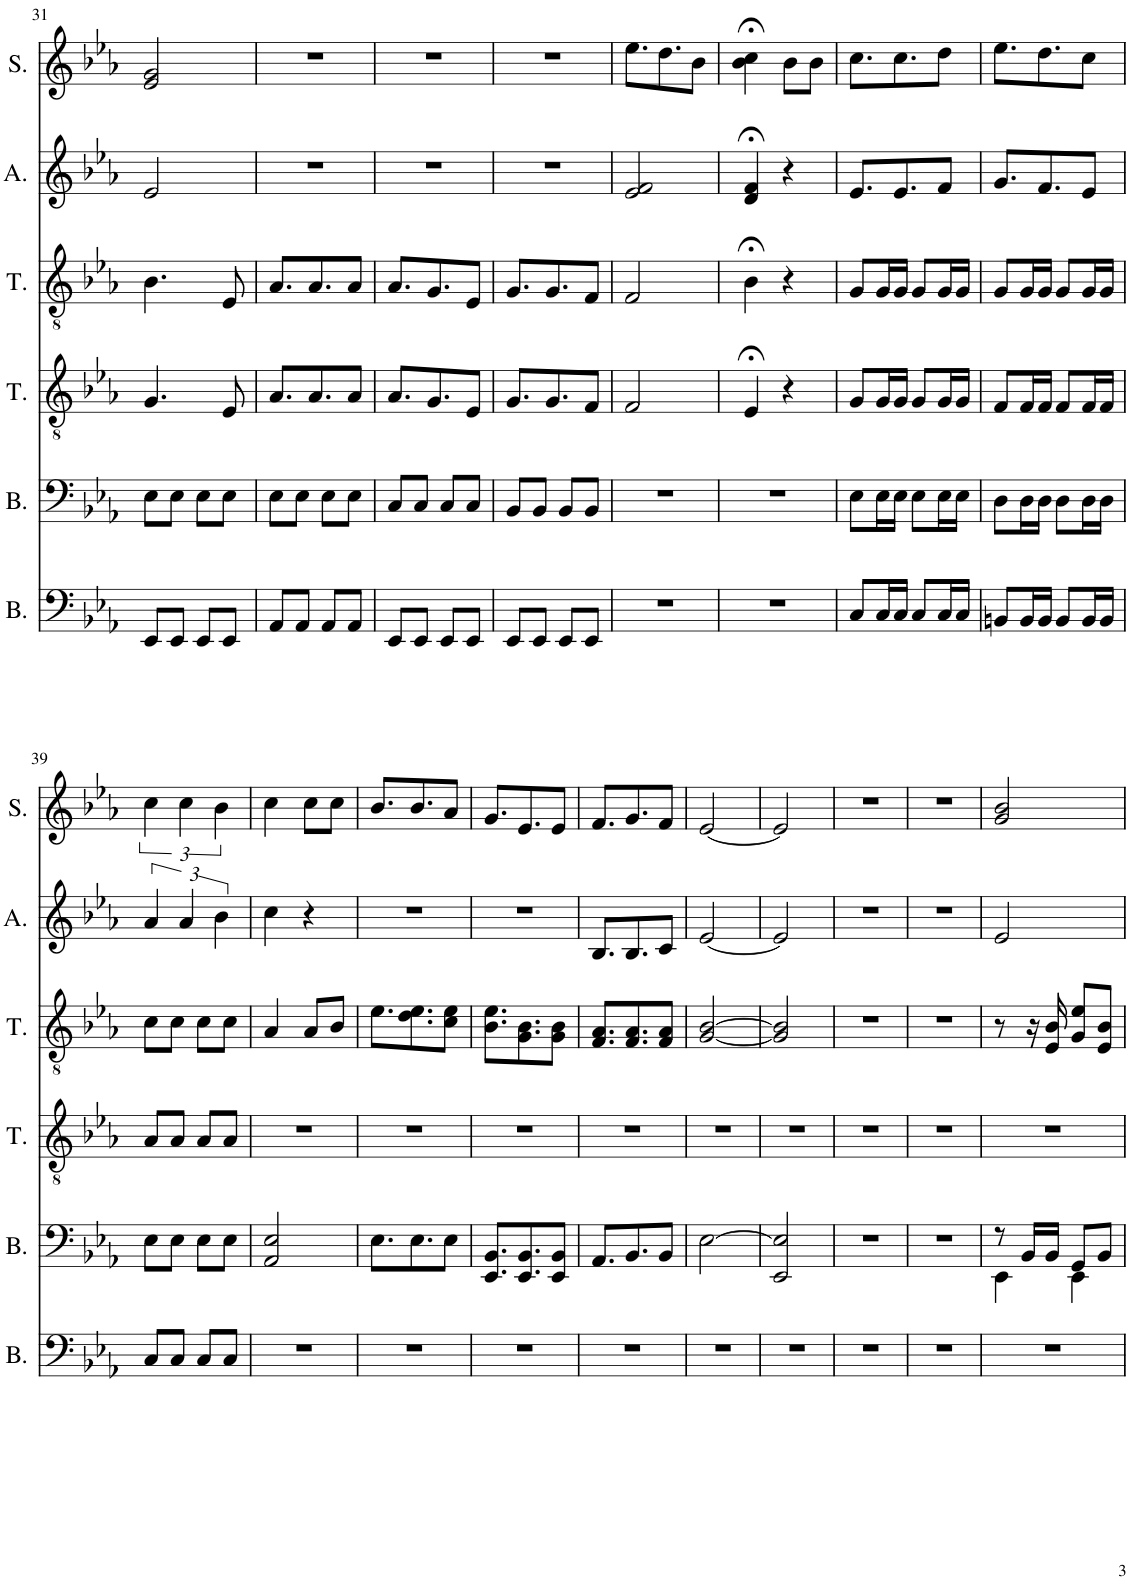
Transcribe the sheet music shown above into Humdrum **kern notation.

**kern	**kern	**kern	**kern	**kern	**kern
*part6	*part5	*part4	*part3	*part2	*part1
*staff6	*staff5	*staff4	*staff3	*staff2	*staff1
*I"Bass	*I"Bass	*I"Tenor	*I"Tenor	*I"Alto	*I"Soprano
*I'B.	*I'B.	*I'T.	*I'T.	*I'A.	*I'S.
!!LO:PB:g=z
*clefF4	*clefF4	*clefGv2	*clefGv2	*clefG2	*clefG2
*Trd12c21	*Trd12c21	*Trd12c21	*Trd12c21	*Trd12c21	*Trd12c21
*k[b-e-a-]	*k[b-e-a-]	*k[b-e-a-]	*k[b-e-a-]	*k[b-e-a-]	*k[b-e-a-]
*M2/4	*M2/4	*M2/4	*M2/4	*M2/4	*M2/4
=31	=31	=31	=31	=31	=31
8EE-/L	8E-\L	4.G/	4.B-\	2e-/	2e-/ 2g/
8EE-/J	8E-\J	.	.	.	.
8EE-/L	8E-\L	.	.	.	.
8EE-/J	8E-\J	8E-/	8E-/	.	.
=32	=32	=32	=32	=32	=32
8AA-/L	8E-\L	8.A-/L	8.A-/L	2r	2r
8AA-/J	8E-\J	.	.	.	.
.	.	8.A-/	8.A-/	.	.
8AA-/L	8E-\L	.	.	.	.
8AA-/J	8E-\J	8A-/J	8A-/J	.	.
=33	=33	=33	=33	=33	=33
8EE-/L	8C/L	8.A-/L	8.A-/L	2r	2r
8EE-/J	8C/J	.	.	.	.
.	.	8.G/	8.G/	.	.
8EE-/L	8C/L	.	.	.	.
8EE-/J	8C/J	8E-/J	8E-/J	.	.
=34	=34	=34	=34	=34	=34
8EE-/L	8BB-/L	8.G/L	8.G/L	2r	2r
8EE-/J	8BB-/J	.	.	.	.
.	.	8.G/	8.G/	.	.
8EE-/L	8BB-/L	.	.	.	.
8EE-/J	8BB-/J	8F/J	8F/J	.	.
=35	=35	=35	=35	=35	=35
2r	2r	2F/	2F/	2e-/ 2f/	8.ee-\L
.	.	.	.	.	8.dd\
.	.	.	.	.	8b-\J
=36	=36	=36	=36	=36	=36
2r	2r	4E-;</	4B-;<\	4d/;< 4f/;<	4b-\;< 4cc\;<
.	.	4r	4r	4r	8b-\L
.	.	.	.	.	8b-\J
=37	=37	=37	=37	=37	=37
8C/L	8E-\L	8G/L	8G/L	8.e-/L	8.cc\L
16C/L	16E-\L	16G/L	16G/L	.	.
16C/JJ	16E-\JJ	16G/JJ	16G/JJ	8.e-/	8.cc\
8C/L	8E-\L	8G/L	8G/L	.	.
16C/L	16E-\L	16G/L	16G/L	8f/J	8dd\J
16C/JJ	16E-\JJ	16G/JJ	16G/JJ	.	.
=38	=38	=38	=38	=38	=38
8BBn/L	8D\L	8F/L	8G/L	8.g/L	8.ee-\L
16BB/L	16D\L	16F/L	16G/L	.	.
16BB/JJ	16D\JJ	16F/JJ	16G/JJ	8.f/	8.dd\
8BB/L	8D\L	8F/L	8G/L	.	.
16BB/L	16D\L	16F/L	16G/L	8e-/J	8cc\J
16BB/JJ	16D\JJ	16F/JJ	16G/JJ	.	.
!!LO:LB:g=z
=39	=39	=39	=39	=39	=39
8C/L	8E-\L	8A-/L	8c\L	6a-/	6cc\
8C/J	8E-\J	8A-/J	8c\J	.	.
.	.	.	.	6a-/	6cc\
8C/L	8E-\L	8A-/L	8c\L	.	.
.	.	.	.	6b-\	6b-\
8C/J	8E-\J	8A-/J	8c\J	.	.
=40	=40	=40	=40	=40	=40
2r	2AA-/ 2E-/	2r	4A-/	4cc\	4cc\
.	.	.	8A-/L	4r	8cc\L
.	.	.	8B-/J	.	8cc\J
=41	=41	=41	=41	=41	=41
2r	8.E-\L	2r	8.e-\L	2r	8.b-/L
.	8.E-\	.	8.d\ 8.e-\	.	8.b-/
.	8E-\J	.	8c\ 8e-\J	.	8a-/J
=42	=42	=42	=42	=42	=42
2r	8.EE-/ 8.BB-/L	2r	8.B-\ 8.e-\L	2r	8.g/L
.	8.EE-/ 8.BB-/	.	8.G\ 8.B-\	.	8.e-/
.	8EE-/ 8BB-/J	.	8G\ 8B-\J	.	8e-/J
=43	=43	=43	=43	=43	=43
2r	8.AA-/L	2r	8.F/ 8.A-/L	8.B-/L	8.f/L
.	8.BB-/	.	8.F/ 8.A-/	8.B-/	8.g/
.	8BB-/J	.	8F/ 8A-/J	8c/J	8f/J
=44	=44	=44	=44	=44	=44
2r	[2E-\	2r	[2G/ [2B-/	[2e-/	[2e-/
=45	=45	=45	=45	=45	=45
2r	2EE-/ 2E-/]	2r	2G/] 2B-/]	2e-/]	2e-/]
=46	=46	=46	=46	=46	=46
2r	2r	2r	2r	2r	2r
=47	=47	=47	=47	=47	=47
2r	2r	2r	2r	2r	2r
=48	=48	=48	=48	=48	=48
*	*^	*	*	*	*
2r	8r	4EE-\	2r	8r	2e-/	2g/ 2b-/
.	16BB-/LL	.	.	16r	.	.
.	16BB-/JJ	.	.	16E-/ 16B-/	.	.
.	8GG/L	4EE-\	.	8G/ 8e-/L	.	.
.	8BB-/J	.	.	8E-/ 8B-/J	.	.
*	*v	*v	*	*	*	*
=	=	=	=	=	=
*-	*-	*-	*-	*-	*-
